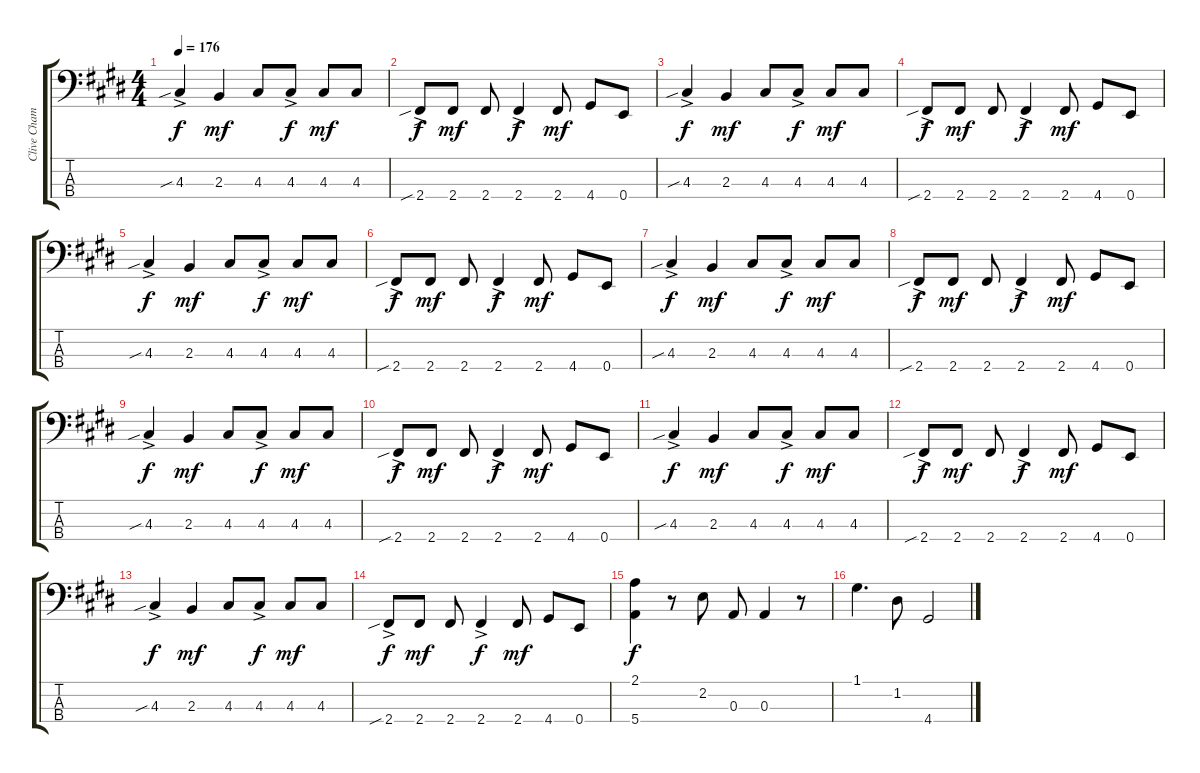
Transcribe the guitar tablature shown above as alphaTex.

\track ("Clive Chaman Fingered Bass" "Clive Cham") {instrument electricbassfinger}
\staff {score tabs}
\tuning (G2 D2 A1 E1) {hide}
\ts (4 4)
\tempo 176
\clef f4
\ks e
4.3{sib ac}.4{dy f} 2.3.4{dy mf} 4.3.8 4.3{ac}.8{dy f} 4.3.8{dy mf} 4.3.8 |
2.4{sib ac}.8{dy f} 2.4.8{dy mf} 2.4.8 2.4{ac}.4{dy f} 2.4.8{dy mf} 4.4.8 0.4.8 |
4.3{sib ac}.4{dy f} 2.3.4{dy mf} 4.3.8 4.3{ac}.8{dy f} 4.3.8{dy mf} 4.3.8 |
2.4{sib ac}.8{dy f} 2.4.8{dy mf} 2.4.8 2.4{ac}.4{dy f} 2.4.8{dy mf} 4.4.8 0.4.8 |
4.3{sib ac}.4{dy f} 2.3.4{dy mf} 4.3.8 4.3{ac}.8{dy f} 4.3.8{dy mf} 4.3.8 |
2.4{sib ac}.8{dy f} 2.4.8{dy mf} 2.4.8 2.4{ac}.4{dy f} 2.4.8{dy mf} 4.4.8 0.4.8 |
4.3{sib ac}.4{dy f} 2.3.4{dy mf} 4.3.8 4.3{ac}.8{dy f} 4.3.8{dy mf} 4.3.8 |
2.4{sib ac}.8{dy f} 2.4.8{dy mf} 2.4.8 2.4{ac}.4{dy f} 2.4.8{dy mf} 4.4.8 0.4.8 |
4.3{sib ac}.4{dy f} 2.3.4{dy mf} 4.3.8 4.3{ac}.8{dy f} 4.3.8{dy mf} 4.3.8 |
2.4{sib ac}.8{dy f} 2.4.8{dy mf} 2.4.8 2.4{ac}.4{dy f} 2.4.8{dy mf} 4.4.8 0.4.8 |
4.3{sib ac}.4{dy f} 2.3.4{dy mf} 4.3.8 4.3{ac}.8{dy f} 4.3.8{dy mf} 4.3.8 |
2.4{sib ac}.8{dy f} 2.4.8{dy mf} 2.4.8 2.4{ac}.4{dy f} 2.4.8{dy mf} 4.4.8 0.4.8 |
4.3{sib ac}.4{dy f} 2.3.4{dy mf} 4.3.8 4.3{ac}.8{dy f} 4.3.8{dy mf} 4.3.8 |
2.4{sib ac}.8{dy f} 2.4.8{dy mf} 2.4.8 2.4{ac}.4{dy f} 2.4.8{dy mf} 4.4.8 0.4.8 |
(2.1 5.4).4{dy f} r.8 2.2.8 0.3.8 0.3.4 r.8 |
1.1.4{d} 1.2.8 4.4.2
